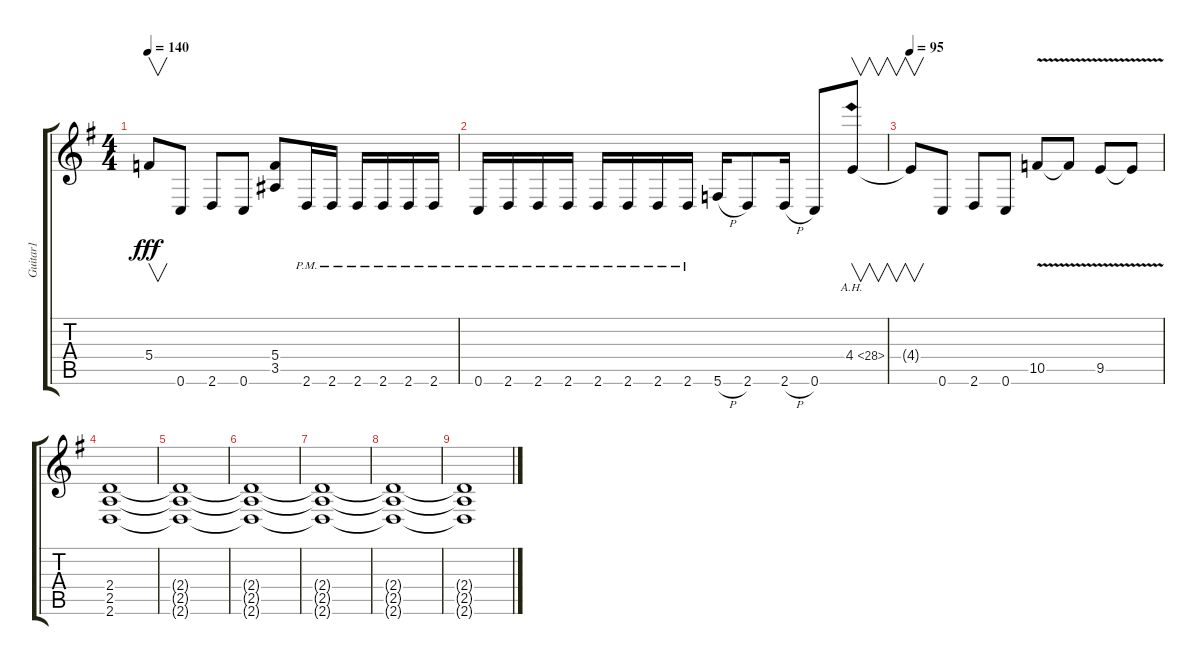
\track ("Guitar1" "Guitar1") {instrument distortionguitar}
\staff {score tabs}
\tuning (D4 A3 F3 C3 G2 C2) {hide}
\ts (4 4)
\tempo 140
\clef g2
\ks g
5.4{t}.8{v dy fff} 0.6.8 2.6.8 0.6.8 (5.4 3.5).8 2.6{pm}.16 2.6{pm}.16 2.6{pm}.16 2.6{pm}.16 2.6{pm}.16 2.6{pm}.16 |
0.6{pm}.16 2.6{pm}.16 2.6{pm}.16 2.6{pm}.16 2.6{pm}.16 2.6{pm}.16 2.6{pm}.16 2.6{pm}.16 5.6{h}.16 2.6.8 2.6{h}.16 0.6.8 4.4{ah 24}.8{v} |
\tempo 95
4.4{t}.8{v} 0.6.8 2.6.8 0.6.8 10.5{v}.8 10.5{v t}.8 9.5{v}.8 9.5{v t}.8 |
(2.4 2.5 2.6).1 |
(2.4{t} 2.5{t} 2.6{t}).1 |
(2.4{t} 2.5{t} 2.6{t}).1 |
(2.4{t} 2.5{t} 2.6{t}).1 |
(2.4{t} 2.5{t} 2.6{t}).1 |
(2.4{t} 2.5{t} 2.6{t}).1
